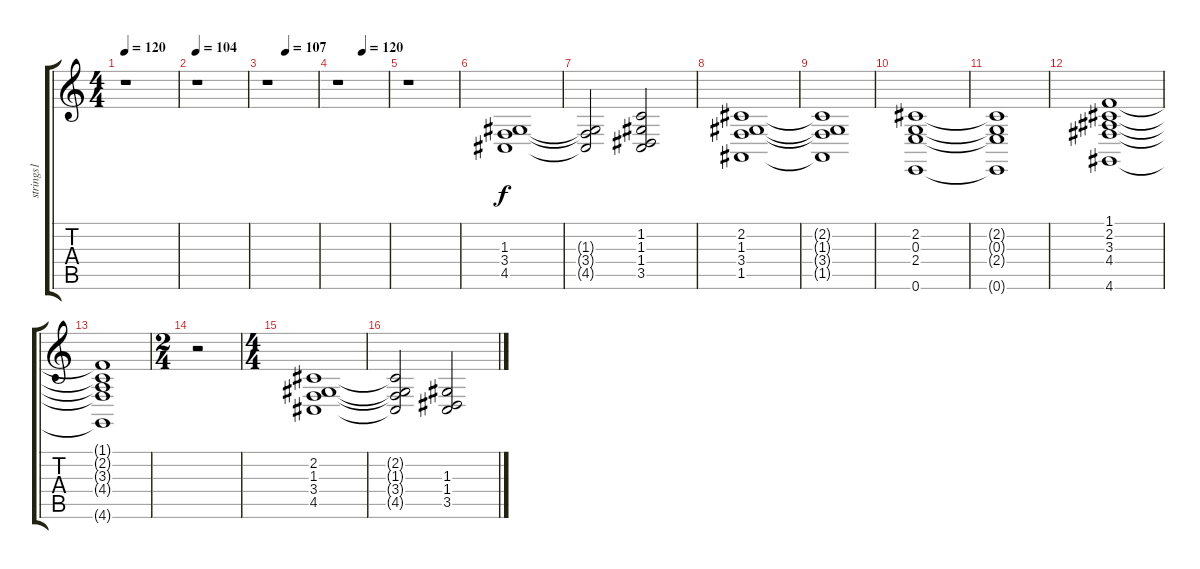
\track ("strings1" "strings1") {instrument synthstrings1}
\staff {score tabs}
\tuning (E4 B3 G3 D3 A2 E2) {hide}
\ts (4 4)
\tempo 120
\clef g2
\ks c
r.1{dy f instrument synthstrings1} |
\tempo 104
r.1 |
\tempo (107 0.375)
r.1 |
\tempo (120 0.5)
r.1 |
r.1 |
(1.3 3.4 4.5).1 |
(1.3{t} 3.4{t} 4.5{t}).2 (1.2 1.3 1.4 3.5).2 |
(2.2 1.3 3.4 1.5).1 |
(2.2{t} 1.3{t} 3.4{t} 1.5{t}).1 |
(2.2 0.3 2.4 0.6).1 |
(2.2{t} 0.3{t} 2.4{t} 0.6{t}).1 |
(1.1 2.2 3.3 4.4 4.6).1 |
(1.1{t} 2.2{t} 3.3{t} 4.4{t} 4.6{t}).1 |
\ts (2 4)
r.2 |
\ts (4 4)
(2.2 1.3 3.4 4.5).1 |
(2.2{t} 1.3{t} 3.4{t} 4.5{t}).2 (1.3 1.4 3.5).2
